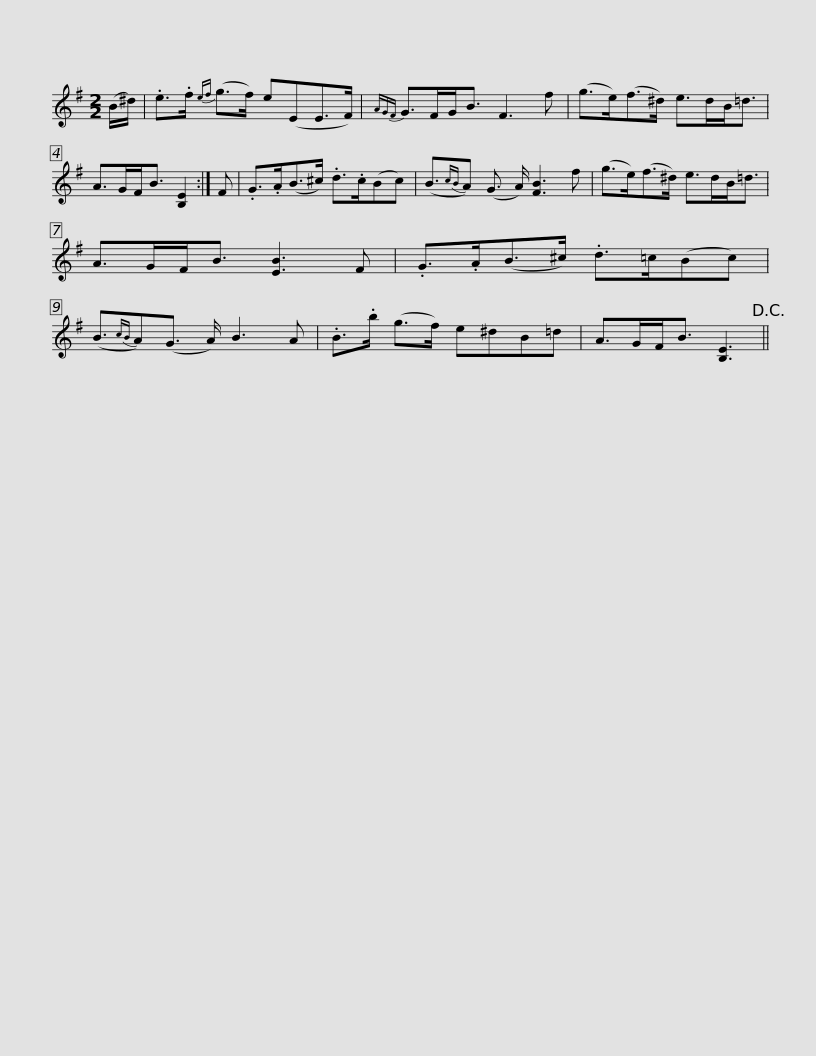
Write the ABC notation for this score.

X:1
L:1/8
M:2/2
I:linebreak $
K:G
V:1 treble
V:1
 (B/^d/) | .e>.f{ef} (g>f) e(EE>F) |{AGF} G>FG<B F3 f | (g>e)(f>^d) e>dB<=d | A>GF<B [B,E]2 :| %5
 F |$ .G>.A(B>^c) .d>.c(Bc) | (B3/2{cB}A) (G3/2 A/) [FB]3 f | (g>e)(f>^d) e>dB<=d | A>GF<B [EB]3 F |$ %10
 .G>.A(B>^c) .d>=c(Bc) | (B3/2{cB}A)(G3/2 A/) B3 A | .B>.b (g>f) e^dB=d | A>GF<B [B,E]3!D.C.! || %14
